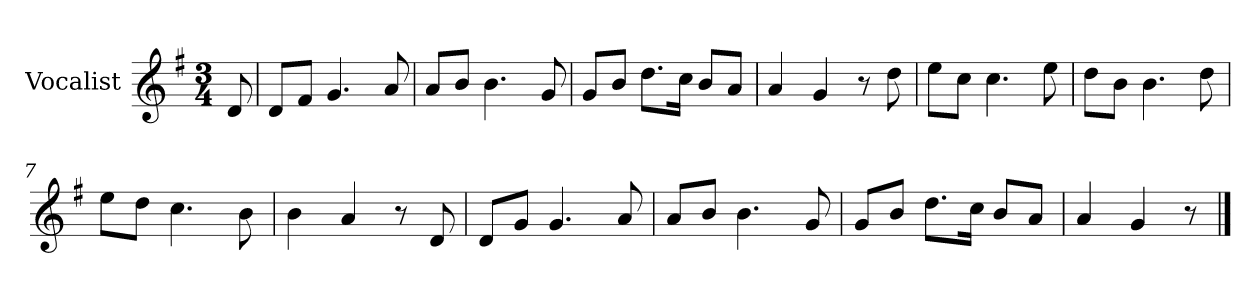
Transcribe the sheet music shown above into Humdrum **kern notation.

**kern
*part1
*staff1
*I"Vocalist
*k[f#]
*G:
*M3/4
=
8d
=1
8dL
8f#J
4.g
8a
=2
8aL
8bJ
4.b
8g
=3
8gL
8bJ
8.ddL
16ccJk
8bL
8aJ
=4
4a
4g
8r
8dd
=5
8eeL
8ccJ
4.cc
8ee
=6
8ddL
8bJ
4.b
8dd
=7
8eeL
8ddJ
4.cc
8b
=8
4b
4a
8r
8d
=9
8dL
8gJ
4.g
8a
=10
8aL
8bJ
4.b
8g
=11
8gL
8bJ
8.ddL
16ccJk
8bL
8aJ
=12
4a
4g
8r
==
*-
